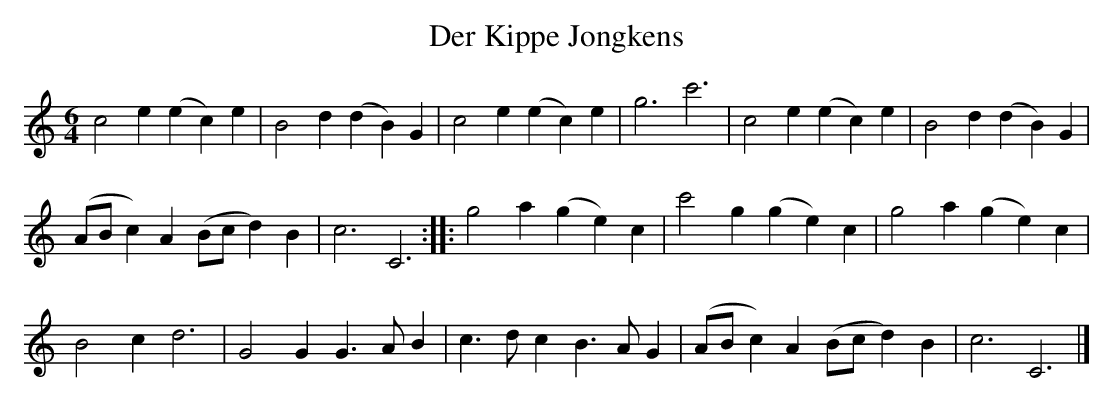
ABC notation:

X:1
T:Der Kippe Jongkens
M:6/4
K:Cmaj
c4e2(e2c2)e2|B4d2(d2B2)G2|c4e2(e2c2)e2|g6c'6|c4e2(e2c2)e2|B4d2(d2B2)G2|
(ABc2)A2(Bcd2)B2|c6C6:||:g4a2(g2e2)c2|c'4g2(g2e2)c2|g4a2(g2e2)c2|
B4c2d6|G4G2G3AB2|c3dc2B3AG2|(ABc2)A2(Bcd2)B2|c6C6|]
